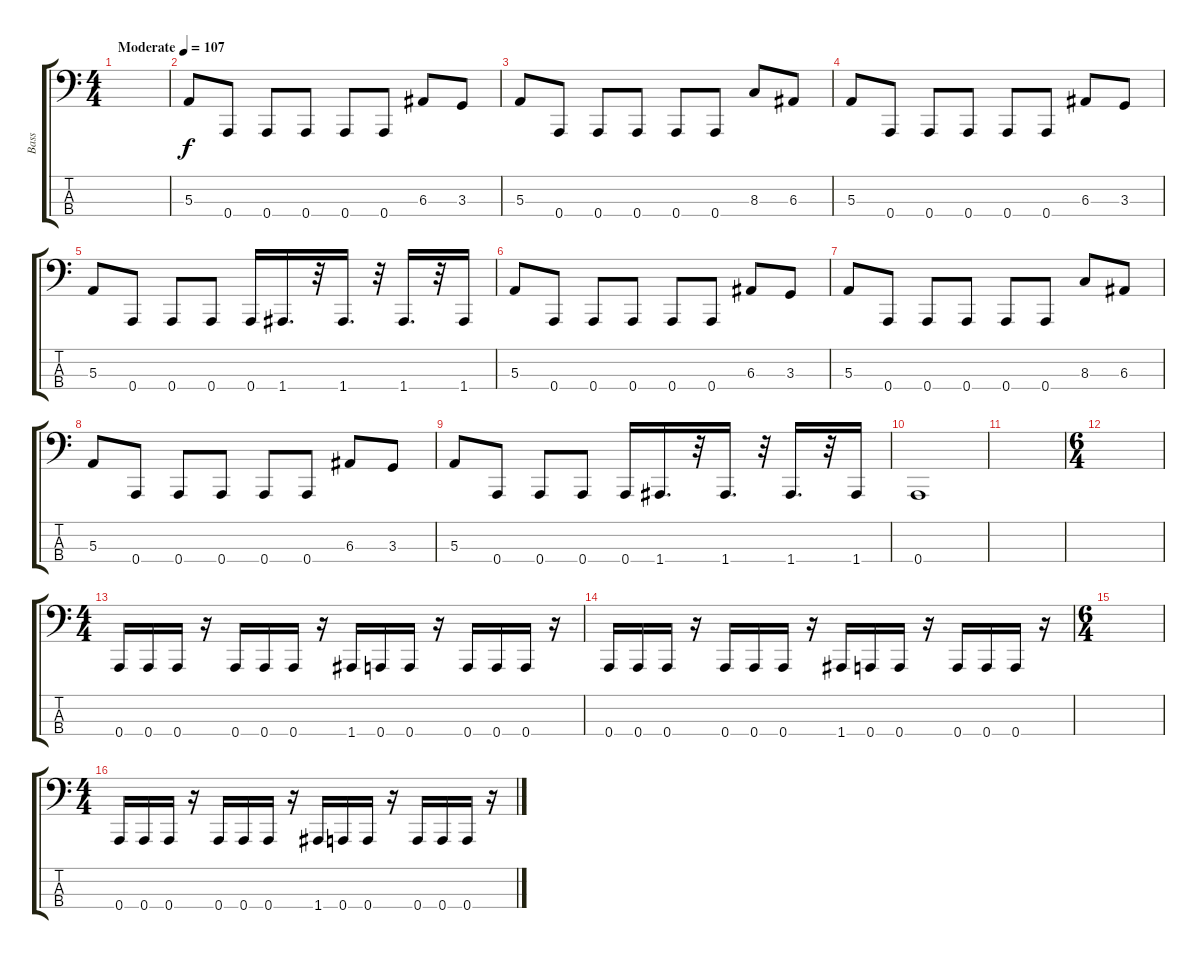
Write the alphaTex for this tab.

\track ("Bass" "Bass") {instrument electricbasspick}
\staff {score tabs}
\tuning (D2 A1 E1 A0) {hide}
\ts (4 4)
\tempo (107 "Moderate")
\clef f4
\ks c
|
5.3.8 0.4.8 0.4.8 0.4.8 0.4.8 0.4.8 6.3.8 3.3.8 |
5.3.8 0.4.8 0.4.8 0.4.8 0.4.8 0.4.8 8.3.8 6.3.8 |
5.3.8 0.4.8 0.4.8 0.4.8 0.4.8 0.4.8 6.3.8 3.3.8 |
5.3.8 0.4.8 0.4.8 0.4.8 0.4.16 1.4.16{d} r.32 1.4.16{d} r.32 1.4.16{d} r.32 1.4.16 |
5.3.8 0.4.8 0.4.8 0.4.8 0.4.8 0.4.8 6.3.8 3.3.8 |
5.3.8 0.4.8 0.4.8 0.4.8 0.4.8 0.4.8 8.3.8 6.3.8 |
5.3.8 0.4.8 0.4.8 0.4.8 0.4.8 0.4.8 6.3.8 3.3.8 |
5.3.8 0.4.8 0.4.8 0.4.8 0.4.16 1.4.16{d} r.32 1.4.16{d} r.32 1.4.16{d} r.32 1.4.16 |
0.4.1 |
|
\ts (6 4)
|
\ts (4 4)
0.4.16 0.4.16 0.4.16 r.16 0.4.16 0.4.16 0.4.16 r.16 1.4.16 0.4.16 0.4.16 r.16 0.4.16 0.4.16 0.4.16 r.16 |
0.4.16 0.4.16 0.4.16 r.16 0.4.16 0.4.16 0.4.16 r.16 1.4.16 0.4.16 0.4.16 r.16 0.4.16 0.4.16 0.4.16 r.16 |
\ts (6 4)
|
\ts (4 4)
0.4.16 0.4.16 0.4.16 r.16 0.4.16 0.4.16 0.4.16 r.16 1.4.16 0.4.16 0.4.16 r.16 0.4.16 0.4.16 0.4.16 r.16
